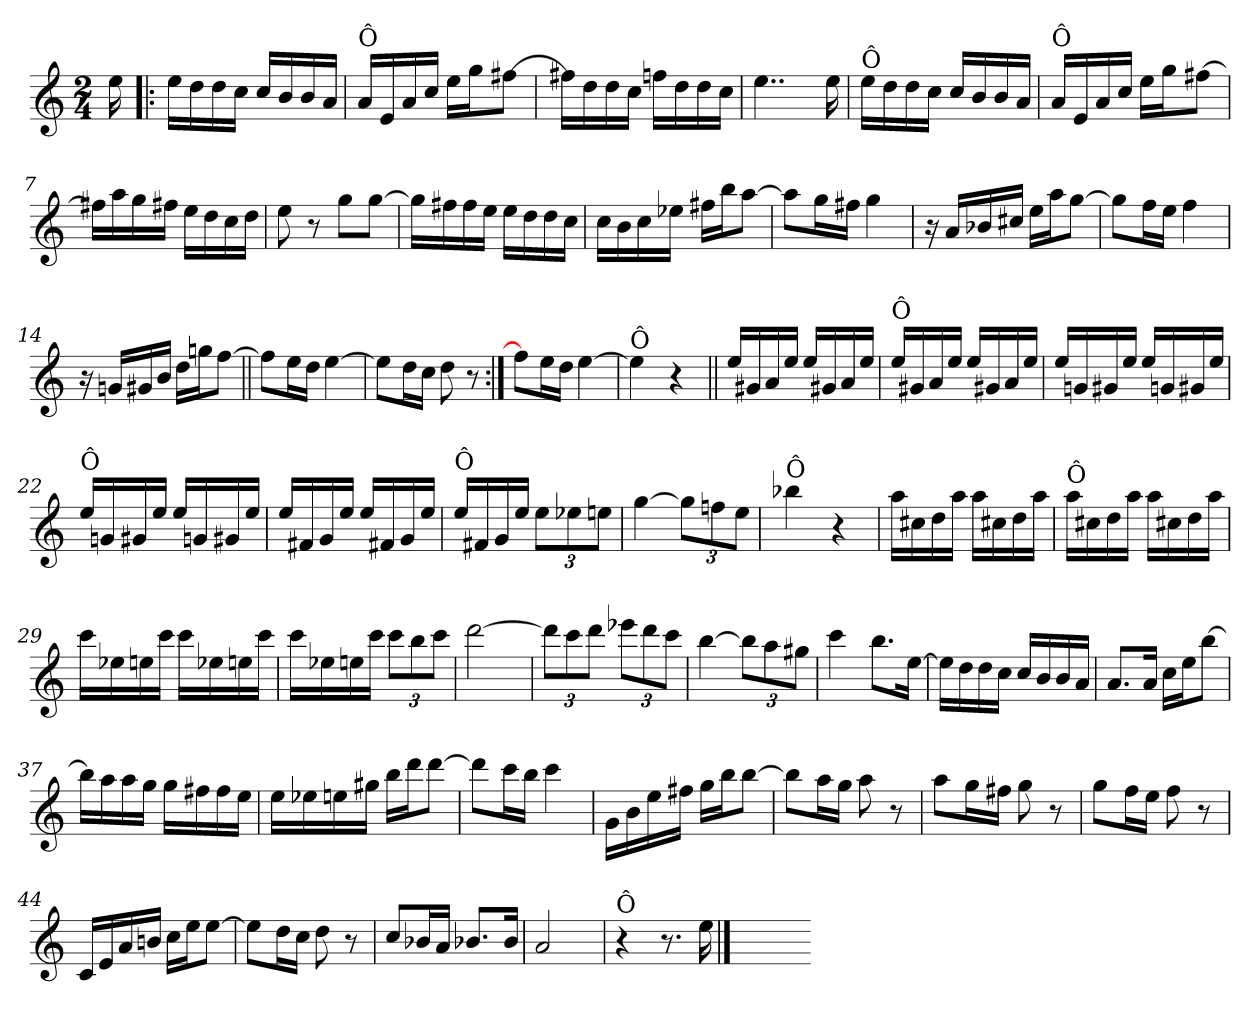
**kern
*part1
*staff1
*clefG2
*k[]
*C:
*M2/4
=
16ee\
=1!|:
16ee\LL
16dd\
16dd\
16cc\JJ
16cc/LL
16b/
16b/
16a/JJ
=2
!LO:TX:a:t=Ô
16a/LL
16e/
16a/
16cc/JJ
16ee\LL
16gg\J
[8ff#X\J
=3
16ff#X\LL]
16dd\
16dd\
16cc\JJ
16ffn\LL
16dd\
16dd\
16cc\JJ
=4
4..ee\
16ee\
!!LO:LB:g=z
=5
!LO:TX:a:t=Ô
16ee\LL
16dd\
16dd\
16cc\JJ
16cc/LL
16b/
16b/
16a/JJ
=6
!LO:TX:a:t=Ô
16a/LL
16e/
16a/
16cc/JJ
16ee\LL
16gg\J
[8ff#X\J
=7
16ff#X\LL]
16aa\
16gg\
16ff#X\JJ
16ee\LL
16dd\
16cc\
16dd\JJ
=8
8ee\
8r
8gg\L
[8gg\J
!!LO:LB:g=z
=9
16gg\LL]
16ff#X\
16ff#\
16ee\JJ
16ee\LL
16dd\
16dd\
16cc\JJ
=10
16cc\LL
16b\
16cc\
16ee-X\JJ
16ff#X\LL
16bb\J
[8aa\J
=11
8aa\L]
16gg\L
16ff#X\JJ
4gg\
=12
16r
16a/LL
16b-X/
16cc#X/JJ
16ee\LL
16aa\J
[8gg\J
!!LO:LB:g=z
=13
8ggn\L]
16ff\L
16ee\JJ
4ff\
=14
16r
16gn/LL
16g#X/
16b/JJ
16dd\LL
16ggn\J
[8ff\J
=15||
8ff\L]
16ee\L
16dd\JJ
[4ee\
=16
8ee\L]
16dd\L
16cc\JJ
8dd\
8r
!!LO:LB:g=z
=17:|!
8ffn\L]
16ee\L
16dd\JJ
[4ee\
=18
!LO:TX:a:t=Ô
4ee\]
4r
=19||
16ee/LL
16g#X/
16a/
16ee/JJ
16ee/LL
16g#X/
16a/
16ee/JJ
=20
!LO:TX:a:t=Ô
16ee/LL
16g#X/
16a/
16ee/JJ
16ee/LL
16g#X/
16a/
16ee/JJ
!!LO:LB:g=z
=21
16ee/LL
16gn/
16g#X/
16ee/JJ
16ee/LL
16gn/
16g#X/
16ee/JJ
=22
!LO:TX:a:t=Ô
16ee/LL
16gn/
16g#X/
16ee/JJ
16ee/LL
16gn/
16g#X/
16ee/JJ
=23
16ee/LL
16f#X/
16g/
16ee/JJ
16ee/LL
16f#X/
16g/
16ee/JJ
=24
!LO:TX:a:t=Ô
16ee/LL
16f#X/
16g/
16ee/JJ
12ee\L
12ee-X\
12een\J
!!LO:LB:g=z
=25
[4gg\
12gg\L]
12ffn\
12ee\J
=26
!LO:TX:a:t=Ô
4bb-X\
4r
=27
16aa\LL
16cc#X\
16dd\
16aa\JJ
16aa\LL
16cc#X\
16dd\
16aa\JJ
=28
!LO:TX:a:t=Ô
16aa\LL
16cc#X\
16dd\
16aa\JJ
16aa\LL
16cc#X\
16dd\
16aa\JJ
!!LO:LB:g=z
=29
16ccc\LL
16ee-X\
16een\
16ccc\JJ
16ccc\LL
16ee-X\
16een\
16ccc\JJ
=30
16ccc\LL
16ee-X\
16een\
16ccc\JJ
12ccc\L
12bb\
12ccc\J
=31
[2ddd\
=32
12ddd\L]
12ccc\
12ddd\J
12eee-X\L
12ddd\
12ccc\J
!!LO:LB:g=z
=33
[4bb\
12bb\L]
12aa\
12gg#X\J
=34
4ccc\
8.bb\L
[16ee\Jk
=35
16ee\LL]
16dd\
16dd\
16cc\JJ
16cc/LL
16b/
16b/
16a/JJ
=36
8.a/L
16a/Jk
16cc\LL
16ee\J
[8bb\J
!!LO:PB:g=z
=37
16bb\LL]
16aa\
16aa\
16gg\JJ
16gg\LL
16ff#X\
16ff#\
16ee\JJ
=38
16ee\LL
16ee-X\
16een\
16gg#X\JJ
16bb\LL
16ddd\J
[8ddd\J
=39
8ddd\L]
16ccc\L
16bb\JJ
4ccc\
=40
16g\LL
16b\
16ee\
16ff#X\JJ
16gg\LL
16bb\J
[8bb\J
!!LO:LB:g=z
=41
8bb\L]
16aa\L
16gg\JJ
8aa\
8r
=42
8aa\L
16gg\L
16ff#X\JJ
8gg\
8r
=43
8gg\L
16ff\L
16ee\JJ
8ff\
8r
=44
16c/LL
16e/
16a/
16bn/JJ
16cc\LL
16ee\J
[8ee\J
!!LO:LB:g=z
=45
8ee\L]
16dd\L
16cc\JJ
8dd\
8r
=46
8cc/L
16b-X/L
16a/JJ
8.b-X/L
16b-/Jk
=47
2a/
=48
!LO:TX:a:t=Ô
4r
8.r
16ee\
==49
2ryy
=-
*-
